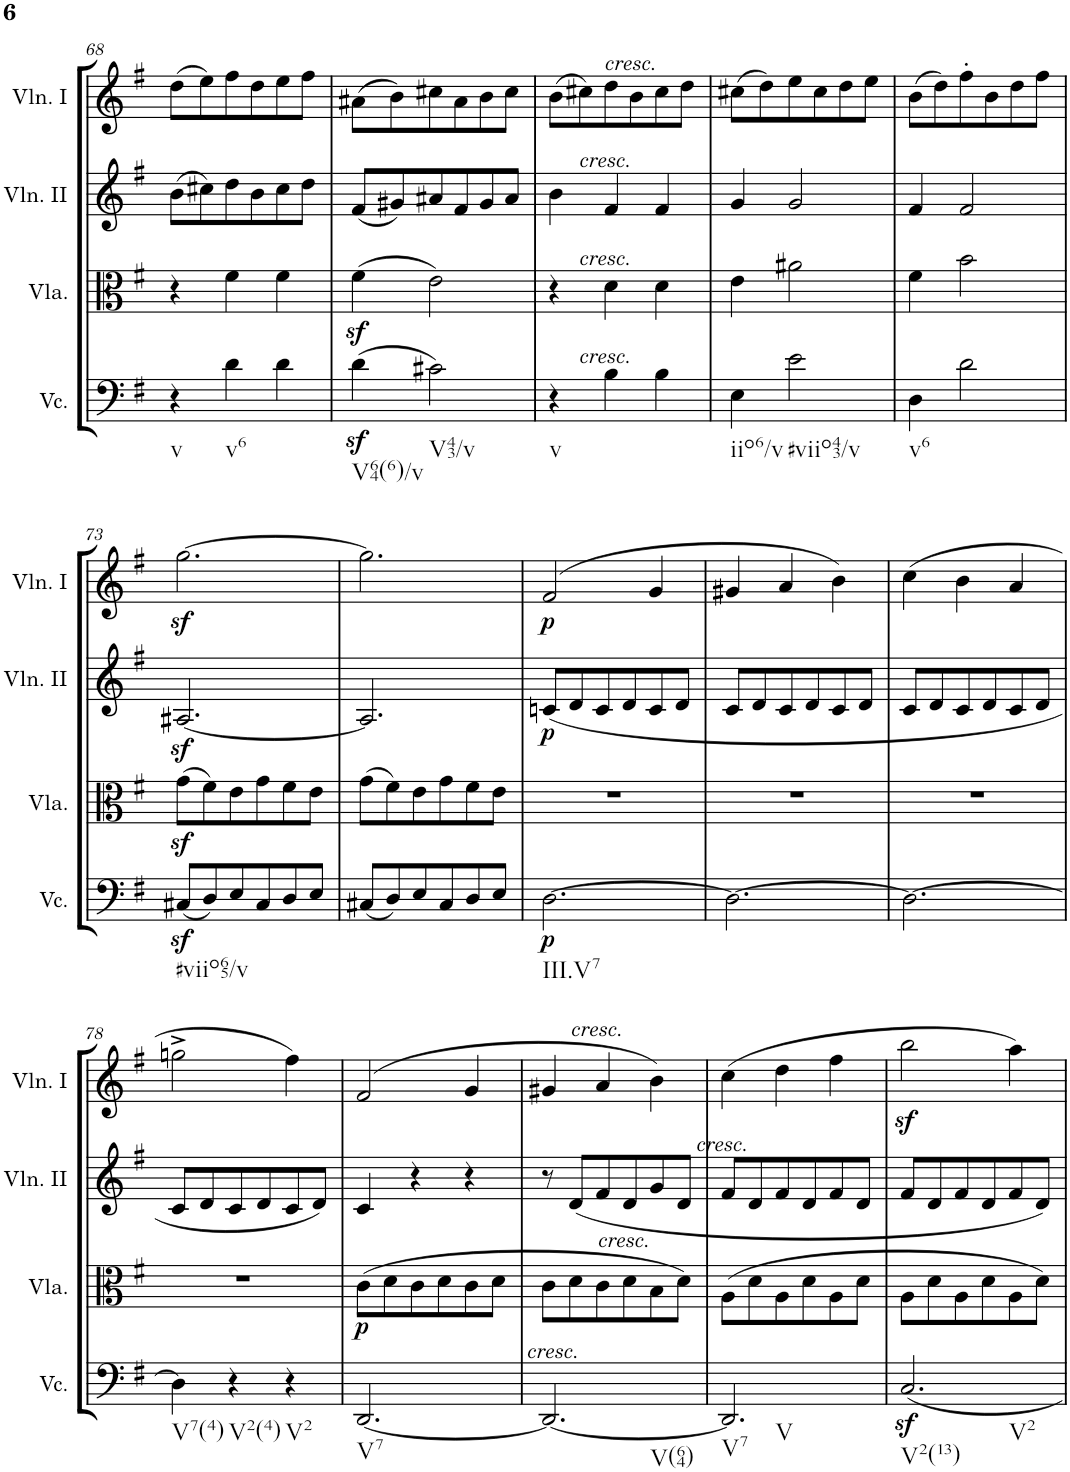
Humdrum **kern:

**kern	**dynam	**kern	**dynam	**kern	**dynam	**kern	**dynam
*part4	*part4	*part3	*part3	*part2	*part2	*part1	*part1
*staff4	*staff4	*staff3	*staff3	*staff2	*staff2	*staff1	*staff1
*I"Violoncello	*	*I"Viola	*	*I"Violino II	*	*I"Violino I	*
*I'Vc.	*	*I'Vla.	*	*I'Vln. II	*	*I'Vln. I	*
!!LO:PB:g=z
*clefF4	*	*clefC3	*	*clefG2	*	*clefG2	*
*k[f#]	*	*k[f#]	*	*k[f#]	*	*k[f#]	*
*M3/4	*	*M3/4	*	*M3/4	*	*M3/4	*
=68	=68	=68	=68	=68	=68	=68	=68
!LO:TX:b:t=v	!	!	!	!	!	!	!
4r	.	4r	.	(8b\L	.	(8dd\L	.
.	.	.	.	8cc#X\)	.	8ee\)	.
!LO:TX:b:t=v6	!	!	!	!	!	!	!
4d\	.	4f#\	.	8dd\	.	8ff#\	.
.	.	.	.	8b\	.	8dd\	.
4d\	.	4f#\	.	8cc#\	.	8ee\	.
.	.	.	.	8dd\J	.	8ff#\J	.
=69	=69	=69	=69	=69	=69	=69	=69
!LO:TX:b:t=V64(6)/v	!	!	!	!	!	!	!
(4dz<\	.	(4f#z<\	.	(8f#/L	.	(8a#X\L	.
.	.	.	.	8g#X/)	.	8b\)	.
!LO:TX:b:t=V43/v	!	!	!	!	!	!	!
2c#X\)	.	2e\)	.	8a#X/	.	8cc#X\	.
.	.	.	.	8f#/	.	8a#\	.
.	.	.	.	8g#/	.	8b\	.
.	.	.	.	8a#/J	.	8cc#\J	.
=70	=70	=70	=70	=70	=70	=70	=70
!LO:TX:b:t=v	!	!	!	!	!	!	!
4r	.	4r	.	4b\	.	(8b\L	.
.	.	.	.	.	.	8cc#X\)	.
!	!	!	!	!LO:TX:a:i:t=cresc.	!	!	!
!	!	!LO:TX:a:i:t=cresc.	!	!	!	!	!
!LO:TX:a:i:t=cresc.	!	!	!	!	!	!	!
4B\	.	4d\	.	4f#/	.	8dd\	.
!	!	!	!	!	!	!LO:TX:a:i:t=cresc.	!
.	.	.	.	.	.	8b\	.
4B\	.	4d\	.	4f#/	.	8cc#\	.
.	.	.	.	.	.	8dd\J	.
=71	=71	=71	=71	=71	=71	=71	=71
!LO:TX:b:t=iio6/v	!	!	!	!	!	!	!
4E\	.	4e\	.	4g/	.	(8cc#X\L	.
.	.	.	.	.	.	8dd\)	.
!LO:TX:b:t=#viio43/v	!	!	!	!	!	!	!
2e\	.	2a#X\	.	2g/	.	8ee\	.
.	.	.	.	.	.	8cc#\	.
.	.	.	.	.	.	8dd\	.
.	.	.	.	.	.	8ee\J	.
=72	=72	=72	=72	=72	=72	=72	=72
!LO:TX:b:t=v6	!	!	!	!	!	!	!
4D\	.	4f#\	.	4f#/	.	(8b\L	.
.	.	.	.	.	.	8dd\)	.
2d\	.	2b\	.	2f#/	.	8ff#'\	.
.	.	.	.	.	.	8b\	.
.	.	.	.	.	.	8dd\	.
.	.	.	.	.	.	8ff#\J	.
!!LO:LB:g=z
=73	=73	=73	=73	=73	=73	=73	=73
!LO:TX:b:t=#viio65/v	!	!	!	!	!	!	!
(8C#Xz</L	.	(8gz<\L	.	[2.A#Xz</	.	[2.ggz<\	.
8D/)	.	8f#\)	.	.	.	.	.
8E/	.	8e\	.	.	.	.	.
8C#/	.	8g\	.	.	.	.	.
8D/	.	8f#\	.	.	.	.	.
8E/J	.	8e\J	.	.	.	.	.
=74	=74	=74	=74	=74	=74	=74	=74
(8C#X/L	.	(8g\L	.	2.A#/]	.	2.gg\]	.
8D/)	.	8f#\)	.	.	.	.	.
8E/	.	8e\	.	.	.	.	.
8C#/	.	8g\	.	.	.	.	.
8D/	.	8f#\	.	.	.	.	.
8E/J	.	8e\J	.	.	.	.	.
=75	=75	=75	=75	=75	=75	=75	=75
!LO:TX:b:t=III.V7	!	!	!	!	!	!	!
!	!LO:DY:b	!	!	!	!LO:DY:b	!	!LO:DY:b
[2.D\	p	2.r	.	(8cn/L	p	(2f#/	p
.	.	.	.	8d/	.	.	.
.	.	.	.	8c/	.	.	.
.	.	.	.	8d/	.	.	.
.	.	.	.	8c/	.	4g/	.
.	.	.	.	8d/J	.	.	.
=76	=76	=76	=76	=76	=76	=76	=76
2.D\_	.	2.r	.	8c/L	.	4g#X/	.
.	.	.	.	8d/	.	.	.
.	.	.	.	8c/	.	4a/	.
.	.	.	.	8d/	.	.	.
.	.	.	.	8c/	.	4b\)	.
.	.	.	.	8d/J	.	.	.
=77	=77	=77	=77	=77	=77	=77	=77
2.D\_	.	2.r	.	8c/L	.	(4cc\	.
.	.	.	.	8d/	.	.	.
.	.	.	.	8c/	.	4b\	.
.	.	.	.	8d/	.	.	.
.	.	.	.	8c/	.	4a/	.
.	.	.	.	8d/J	.	.	.
!!LO:LB:g=z
=78	=78	=78	=78	=78	=78	=78	=78
!LO:TX:b:t=V7(4)	!	!	!	!	!	!	!
4D\]	.	2.r	.	8c/L	.	2ggn^\	.
.	.	.	.	8d/	.	.	.
!LO:TX:b:t=V2(4)	!	!	!	!	!	!	!
4r	.	.	.	8c/	.	.	.
.	.	.	.	8d/	.	.	.
!LO:TX:b:t=V2	!	!	!	!	!	!	!
4r	.	.	.	8c/	.	4ff#\)	.
.	.	.	.	8d/J)	.	.	.
=79	=79	=79	=79	=79	=79	=79	=79
!LO:TX:b:t=V7	!	!	!	!	!	!	!
!	!	!	!LO:DY:b	!	!	!	!
[2.DD/	.	(8c\L	p	4c/	.	(2f#/	.
.	.	8d\	.	.	.	.	.
.	.	8c\	.	4r	.	.	.
.	.	8d\	.	.	.	.	.
.	.	8c\	.	4r	.	4g/	.
.	.	8d\J	.	.	.	.	.
=80	=80	=80	=80	=80	=80	=80	=80
!LO:TX:a:i:t=cresc.	!	!	!	!	!	!	!
!LO:TX:b:t=V(64)	!	!	!	!	!	!	!
2.DD/_	.	8c\L	.	8r	.	4g#X/	.
.	.	8d\	.	(8d/L	.	.	.
!	!	!	!	!	!	!LO:TX:a:i:t=cresc.	!
.	.	8c\	.	8f#/	.	4a/	.
!	!	!LO:TX:a:i:t=cresc.	!	!	!	!	!
.	.	8d\	.	8d/	.	.	.
.	.	8B\	.	8g/	.	4b\)	.
.	.	8d\J)	.	8d/J	.	.	.
=81	=81	=81	=81	=81	=81	=81	=81
!	!	!	!	!LO:TX:a:i:t=cresc.	!	!	!
!LO:TX:b:t=V7	!	!	!	!	!	!	!
!LO:TX:b:t=V	!	!	!	!	!	!	!
2.DD/]	.	(8A\L	.	8f#/L	.	(4cc\	.
.	.	8d\	.	8d/	.	.	.
.	.	8A\	.	8f#/	.	4dd\	.
.	.	8d\	.	8d/	.	.	.
.	.	8A\	.	8f#/	.	4ff#\	.
.	.	8d\J	.	8d/J	.	.	.
=82	=82	=82	=82	=82	=82	=82	=82
!LO:TX:b:t=V2(13)	!	!	!	!	!	!	!
!LO:TX:b:t=V2	!	!	!	!	!	!	!
2.Cz</	.	8A\L	.	8f#/L	.	2bbz<\	.
.	.	8d\	.	8d/	.	.	.
.	.	8A\	.	8f#/	.	.	.
.	.	8d\	.	8d/	.	.	.
.	.	8A\	.	8f#/	.	4aa\)	.
.	.	8d\J)	.	8d/J)	.	.	.
=	=	=	=	=	=	=	=
*-	*-	*-	*-	*-	*-	*-	*-
